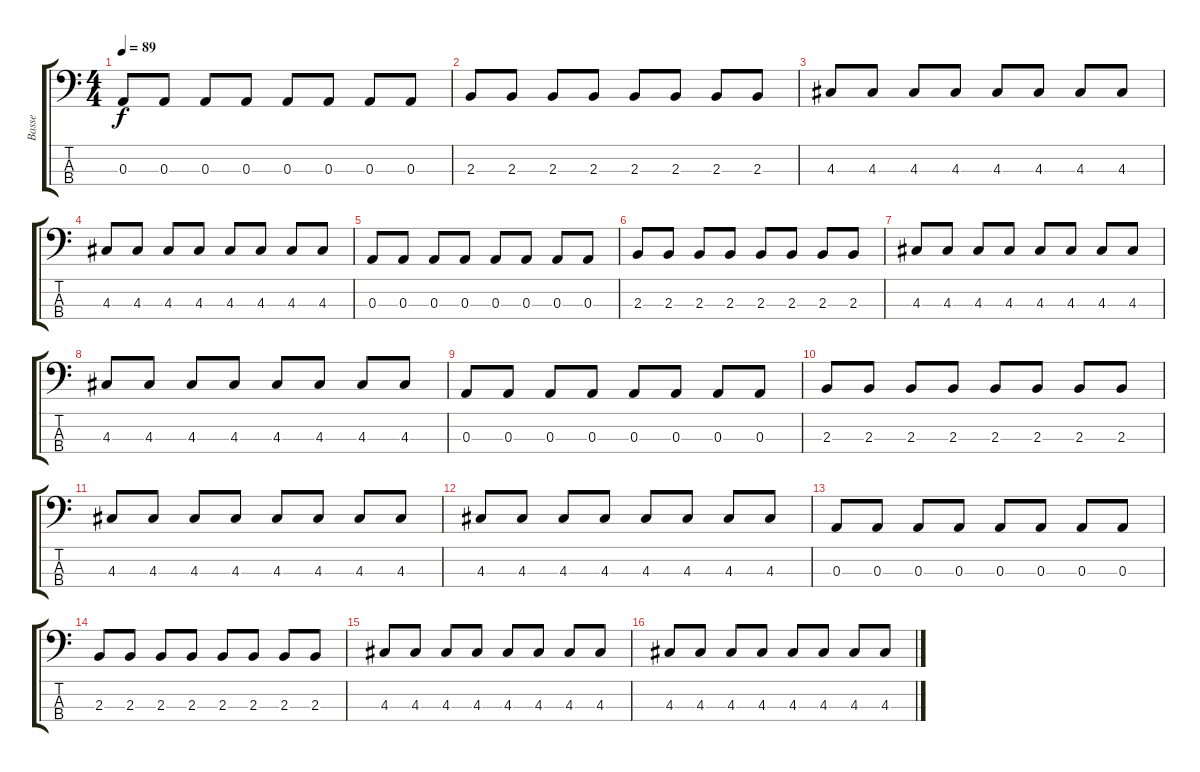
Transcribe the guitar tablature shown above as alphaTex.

\track ("Basse" "Basse") {instrument electricbassfinger}
\staff {score tabs}
\tuning (G2 D2 A1 E1) {hide}
\ts (4 4)
\tempo 89
\clef f4
\ks c
0.3.8{dy f} 0.3.8 0.3.8 0.3.8 0.3.8 0.3.8 0.3.8 0.3.8 |
2.3.8 2.3.8 2.3.8 2.3.8 2.3.8 2.3.8 2.3.8 2.3.8 |
4.3.8 4.3.8 4.3.8 4.3.8 4.3.8 4.3.8 4.3.8 4.3.8 |
4.3.8 4.3.8 4.3.8 4.3.8 4.3.8 4.3.8 4.3.8 4.3.8 |
0.3.8 0.3.8 0.3.8 0.3.8 0.3.8 0.3.8 0.3.8 0.3.8 |
2.3.8 2.3.8 2.3.8 2.3.8 2.3.8 2.3.8 2.3.8 2.3.8 |
4.3.8 4.3.8 4.3.8 4.3.8 4.3.8 4.3.8 4.3.8 4.3.8 |
4.3.8 4.3.8 4.3.8 4.3.8 4.3.8 4.3.8 4.3.8 4.3.8 |
0.3.8 0.3.8 0.3.8 0.3.8 0.3.8 0.3.8 0.3.8 0.3.8 |
2.3.8 2.3.8 2.3.8 2.3.8 2.3.8 2.3.8 2.3.8 2.3.8 |
4.3.8 4.3.8 4.3.8 4.3.8 4.3.8 4.3.8 4.3.8 4.3.8 |
4.3.8 4.3.8 4.3.8 4.3.8 4.3.8 4.3.8 4.3.8 4.3.8 |
0.3.8 0.3.8 0.3.8 0.3.8 0.3.8 0.3.8 0.3.8 0.3.8 |
2.3.8 2.3.8 2.3.8 2.3.8 2.3.8 2.3.8 2.3.8 2.3.8 |
4.3.8 4.3.8 4.3.8 4.3.8 4.3.8 4.3.8 4.3.8 4.3.8 |
4.3.8 4.3.8 4.3.8 4.3.8 4.3.8 4.3.8 4.3.8 4.3.8
